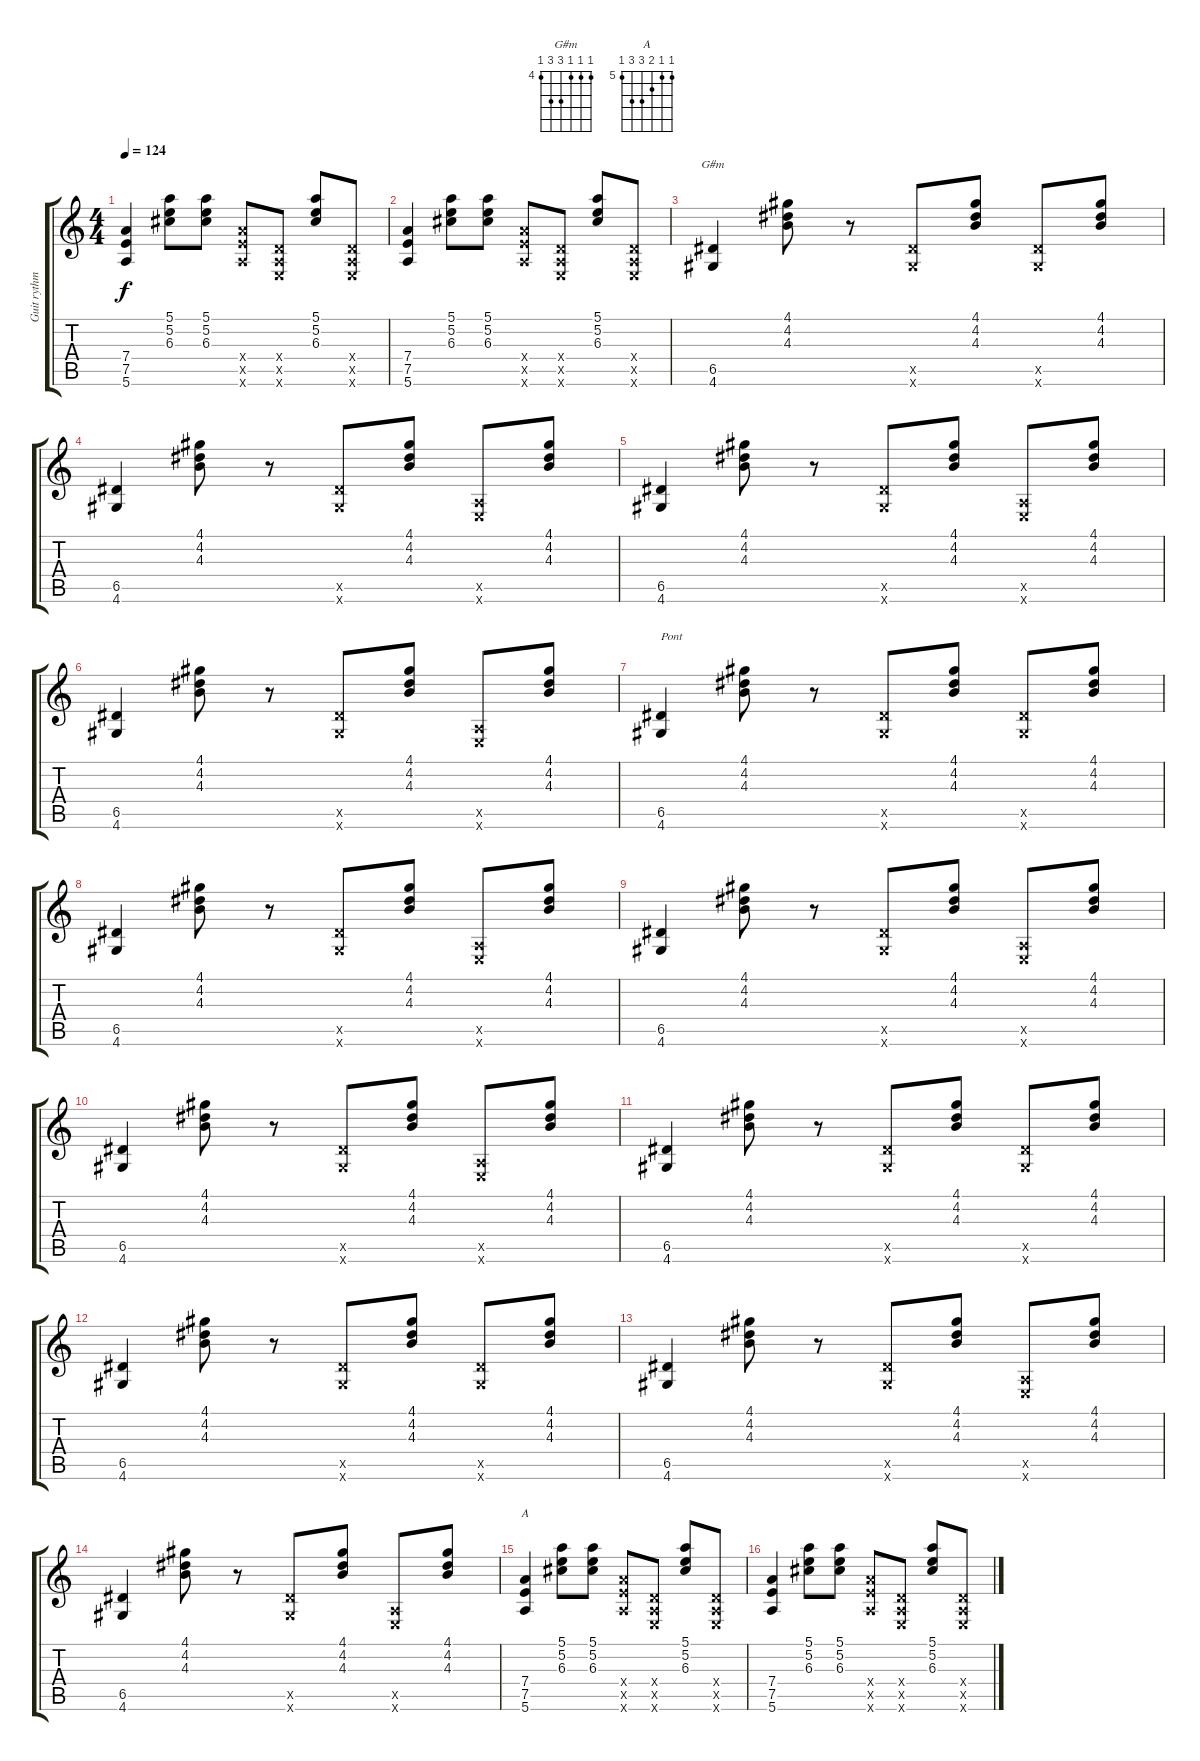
\track ("Guit rythm" "Guit rythm") {instrument electricguitarclean}
\staff {score tabs}
\tuning (E4 B3 G3 D3 A2 E2) {hide}
\chord ("G#m" 4 4 4 6 6 4) {firstfret 4}
\chord ("A" 5 5 6 7 7 5) {firstfret 5}
\ts (4 4)
\tempo 124
\clef g2
\ks c
(7.4 7.5 5.6).4{dy f} (5.1 5.2 6.3).8 (5.1 5.2 6.3).8 (7.4{x} 7.5{x} 5.6{x}).8 (0.4{x} 0.5{x} 0.6{x}).8 (5.1 5.2 6.3).8 (0.4{x} 0.5{x} 0.6{x}).8 |
(7.4 7.5 5.6).4 (5.1 5.2 6.3).8 (5.1 5.2 6.3).8 (7.4{x} 7.5{x} 5.6{x}).8 (0.4{x} 0.5{x} 0.6{x}).8 (5.1 5.2 6.3).8 (0.4{x} 0.5{x} 0.6{x}).8 |
(6.5 4.6).4{ch "G#m"} (4.1 4.2 4.3).8 r.8 (6.5{x} 4.6{x}).8 (4.1 4.2 4.3).8 (6.5{x} 4.6{x}).8 (4.1 4.2 4.3).8 |
(6.5 4.6).4 (4.1 4.2 4.3).8 r.8 (6.5{x} 4.6{x}).8 (4.1 4.2 4.3).8 (0.5{x} 0.6{x}).8 (4.1 4.2 4.3).8 |
(6.5 4.6).4 (4.1 4.2 4.3).8 r.8 (6.5{x} 4.6{x}).8 (4.1 4.2 4.3).8 (0.5{x} 0.6{x}).8 (4.1 4.2 4.3).8 |
(6.5 4.6).4 (4.1 4.2 4.3).8 r.8 (6.5{x} 4.6{x}).8 (4.1 4.2 4.3).8 (0.5{x} 0.6{x}).8 (4.1 4.2 4.3).8 |
(6.5 4.6).4{txt "Pont"} (4.1 4.2 4.3).8 r.8 (6.5{x} 4.6{x}).8 (4.1 4.2 4.3).8 (6.5{x} 4.6{x}).8 (4.1 4.2 4.3).8 |
(6.5 4.6).4 (4.1 4.2 4.3).8 r.8 (6.5{x} 4.6{x}).8 (4.1 4.2 4.3).8 (0.5{x} 0.6{x}).8 (4.1 4.2 4.3).8 |
(6.5 4.6).4 (4.1 4.2 4.3).8 r.8 (6.5{x} 4.6{x}).8 (4.1 4.2 4.3).8 (0.5{x} 0.6{x}).8 (4.1 4.2 4.3).8 |
(6.5 4.6).4 (4.1 4.2 4.3).8 r.8 (6.5{x} 4.6{x}).8 (4.1 4.2 4.3).8 (0.5{x} 0.6{x}).8 (4.1 4.2 4.3).8 |
(6.5 4.6).4 (4.1 4.2 4.3).8 r.8 (6.5{x} 4.6{x}).8 (4.1 4.2 4.3).8 (6.5{x} 4.6{x}).8 (4.1 4.2 4.3).8 |
(6.5 4.6).4 (4.1 4.2 4.3).8 r.8 (6.5{x} 4.6{x}).8 (4.1 4.2 4.3).8 (6.5{x} 4.6{x}).8 (4.1 4.2 4.3).8 |
(6.5 4.6).4 (4.1 4.2 4.3).8 r.8 (6.5{x} 4.6{x}).8 (4.1 4.2 4.3).8 (0.5{x} 0.6{x}).8 (4.1 4.2 4.3).8 |
(6.5 4.6).4 (4.1 4.2 4.3).8 r.8 (6.5{x} 4.6{x}).8 (4.1 4.2 4.3).8 (0.5{x} 0.6{x}).8 (4.1 4.2 4.3).8 |
(7.4 7.5 5.6).4{ch "A"} (5.1 5.2 6.3).8 (5.1 5.2 6.3).8 (7.4{x} 7.5{x} 5.6{x}).8 (0.4{x} 0.5{x} 0.6{x}).8 (5.1 5.2 6.3).8 (0.4{x} 0.5{x} 0.6{x}).8 |
(7.4 7.5 5.6).4 (5.1 5.2 6.3).8 (5.1 5.2 6.3).8 (7.4{x} 7.5{x} 5.6{x}).8 (0.4{x} 0.5{x} 0.6{x}).8 (5.1 5.2 6.3).8 (0.4{x} 0.5{x} 0.6{x}).8
